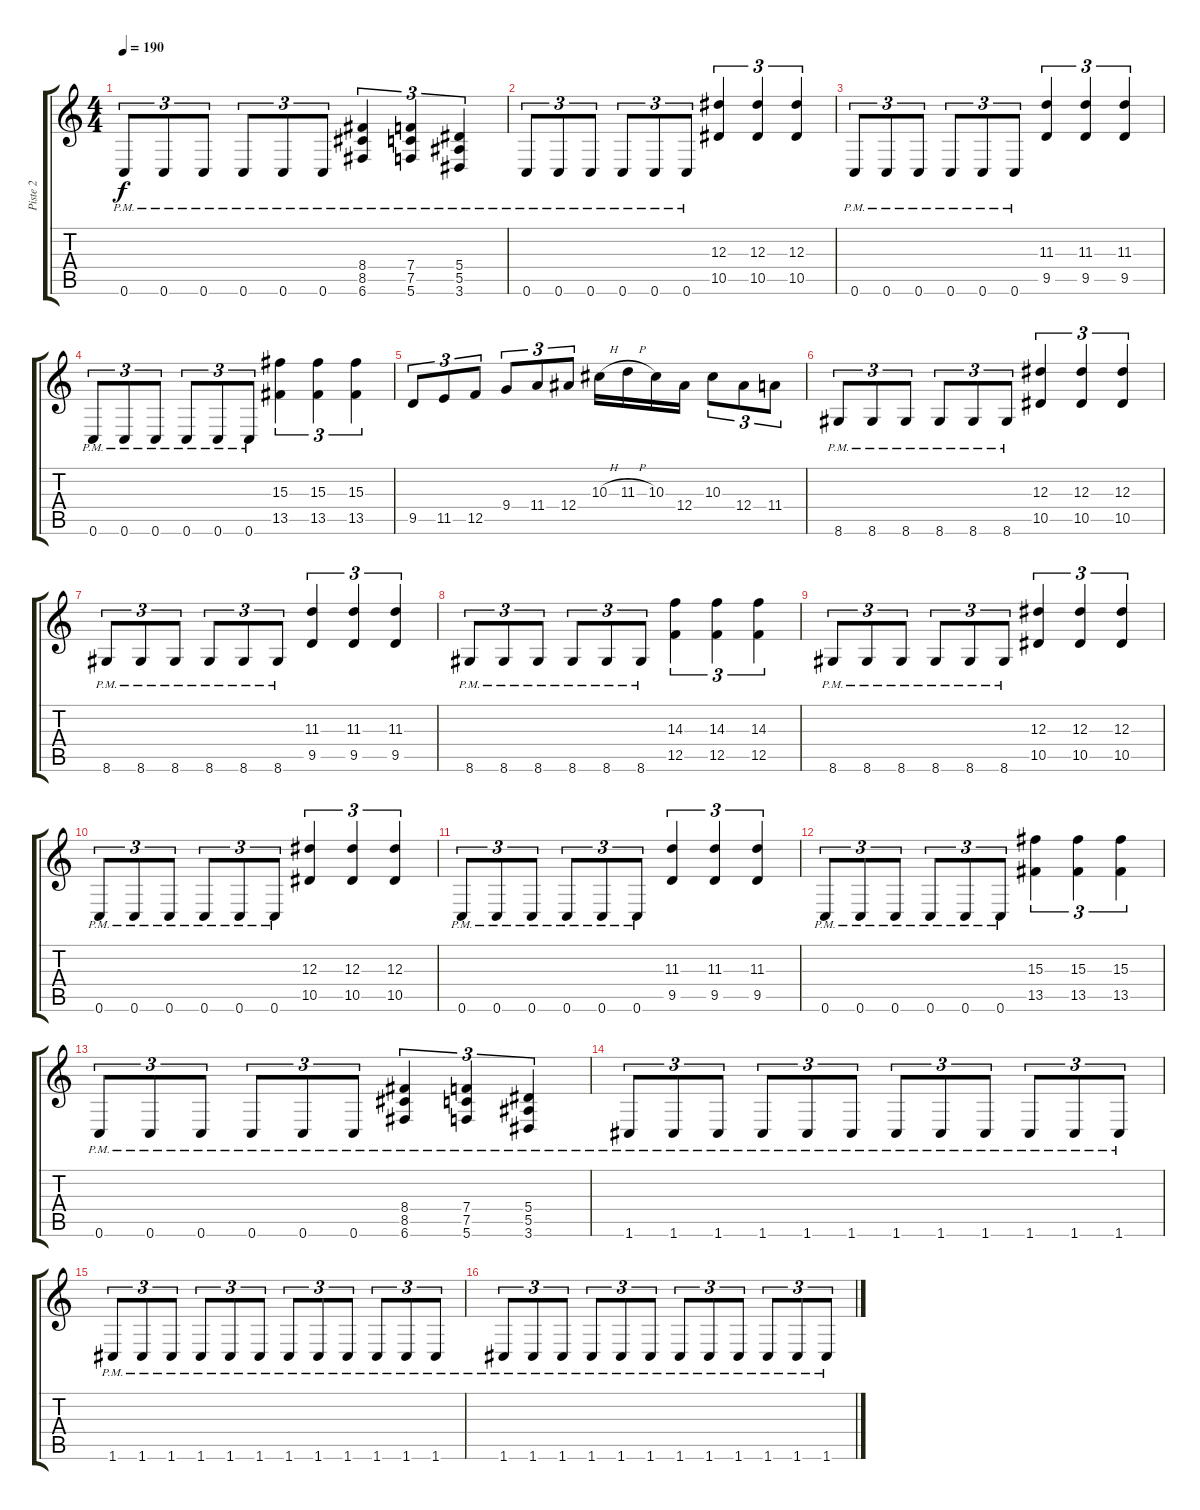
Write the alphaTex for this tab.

\track ("Piste 2" "Piste 2") {instrument distortionguitar}
\staff {score tabs}
\tuning (C4 G3 Eb3 Bb2 F2 C2) {hide}
\ts (4 4)
\tempo 190
\clef g2
\ks c
0.6{pm}.8{tu (3 2) dy f} 0.6{pm}.8{tu (3 2)} 0.6{pm}.8{tu (3 2)} 0.6{pm}.8{tu (3 2)} 0.6{pm}.8{tu (3 2)} 0.6{pm}.8{tu (3 2)} (8.4{pm} 8.5{pm} 6.6{pm}).4{tu (3 2)} (7.4{pm} 7.5{pm} 5.6{pm}).4{tu (3 2)} (5.4{pm} 5.5{pm} 3.6{pm}).4{tu (3 2)} |
0.6{pm}.8{tu (3 2)} 0.6{pm}.8{tu (3 2)} 0.6{pm}.8{tu (3 2)} 0.6{pm}.8{tu (3 2)} 0.6{pm}.8{tu (3 2)} 0.6{pm}.8{tu (3 2)} (12.3 10.5).4{tu (3 2)} (12.3 10.5).4{tu (3 2)} (12.3 10.5).4{tu (3 2)} |
0.6{pm}.8{tu (3 2)} 0.6{pm}.8{tu (3 2)} 0.6{pm}.8{tu (3 2)} 0.6{pm}.8{tu (3 2)} 0.6{pm}.8{tu (3 2)} 0.6{pm}.8{tu (3 2)} (11.3 9.5).4{tu (3 2)} (11.3 9.5).4{tu (3 2)} (11.3 9.5).4{tu (3 2)} |
0.6{pm}.8{tu (3 2)} 0.6{pm}.8{tu (3 2)} 0.6{pm}.8{tu (3 2)} 0.6{pm}.8{tu (3 2)} 0.6{pm}.8{tu (3 2)} 0.6{pm}.8{tu (3 2)} (15.3 13.5).4{tu (3 2)} (15.3 13.5).4{tu (3 2)} (15.3 13.5).4{tu (3 2)} |
9.5.8{tu (3 2)} 11.5.8{tu (3 2)} 12.5.8{tu (3 2)} 9.4.8{tu (3 2)} 11.4.8{tu (3 2)} 12.4.8{tu (3 2)} 10.3{h}.16 11.3{h}.16 10.3.16 12.4.16 10.3.8{tu (3 2)} 12.4.8{tu (3 2)} 11.4.8{tu (3 2)} |
8.6{pm}.8{tu (3 2)} 8.6{pm}.8{tu (3 2)} 8.6{pm}.8{tu (3 2)} 8.6{pm}.8{tu (3 2)} 8.6{pm}.8{tu (3 2)} 8.6{pm}.8{tu (3 2)} (12.3 10.5).4{tu (3 2)} (12.3 10.5).4{tu (3 2)} (12.3 10.5).4{tu (3 2)} |
8.6{pm}.8{tu (3 2)} 8.6{pm}.8{tu (3 2)} 8.6{pm}.8{tu (3 2)} 8.6{pm}.8{tu (3 2)} 8.6{pm}.8{tu (3 2)} 8.6{pm}.8{tu (3 2)} (11.3 9.5).4{tu (3 2)} (11.3 9.5).4{tu (3 2)} (11.3 9.5).4{tu (3 2)} |
8.6{pm}.8{tu (3 2)} 8.6{pm}.8{tu (3 2)} 8.6{pm}.8{tu (3 2)} 8.6{pm}.8{tu (3 2)} 8.6{pm}.8{tu (3 2)} 8.6{pm}.8{tu (3 2)} (14.3 12.5).4{tu (3 2)} (14.3 12.5).4{tu (3 2)} (14.3 12.5).4{tu (3 2)} |
8.6{pm}.8{tu (3 2)} 8.6{pm}.8{tu (3 2)} 8.6{pm}.8{tu (3 2)} 8.6{pm}.8{tu (3 2)} 8.6{pm}.8{tu (3 2)} 8.6{pm}.8{tu (3 2)} (12.3 10.5).4{tu (3 2)} (12.3 10.5).4{tu (3 2)} (12.3 10.5).4{tu (3 2)} |
0.6{pm}.8{tu (3 2)} 0.6{pm}.8{tu (3 2)} 0.6{pm}.8{tu (3 2)} 0.6{pm}.8{tu (3 2)} 0.6{pm}.8{tu (3 2)} 0.6{pm}.8{tu (3 2)} (12.3 10.5).4{tu (3 2)} (12.3 10.5).4{tu (3 2)} (12.3 10.5).4{tu (3 2)} |
0.6{pm}.8{tu (3 2)} 0.6{pm}.8{tu (3 2)} 0.6{pm}.8{tu (3 2)} 0.6{pm}.8{tu (3 2)} 0.6{pm}.8{tu (3 2)} 0.6{pm}.8{tu (3 2)} (11.3 9.5).4{tu (3 2)} (11.3 9.5).4{tu (3 2)} (11.3 9.5).4{tu (3 2)} |
0.6{pm}.8{tu (3 2)} 0.6{pm}.8{tu (3 2)} 0.6{pm}.8{tu (3 2)} 0.6{pm}.8{tu (3 2)} 0.6{pm}.8{tu (3 2)} 0.6{pm}.8{tu (3 2)} (15.3 13.5).4{tu (3 2)} (15.3 13.5).4{tu (3 2)} (15.3 13.5).4{tu (3 2)} |
0.6{pm}.8{tu (3 2)} 0.6{pm}.8{tu (3 2)} 0.6{pm}.8{tu (3 2)} 0.6{pm}.8{tu (3 2)} 0.6{pm}.8{tu (3 2)} 0.6{pm}.8{tu (3 2)} (8.4{pm} 8.5{pm} 6.6{pm}).4{tu (3 2)} (7.4{pm} 7.5{pm} 5.6{pm}).4{tu (3 2)} (5.4{pm} 5.5{pm} 3.6{pm}).4{tu (3 2)} |
1.6{pm}.8{tu (3 2)} 1.6{pm}.8{tu (3 2)} 1.6{pm}.8{tu (3 2)} 1.6{pm}.8{tu (3 2)} 1.6{pm}.8{tu (3 2)} 1.6{pm}.8{tu (3 2)} 1.6{pm}.8{tu (3 2)} 1.6{pm}.8{tu (3 2)} 1.6{pm}.8{tu (3 2)} 1.6{pm}.8{tu (3 2)} 1.6{pm}.8{tu (3 2)} 1.6{pm}.8{tu (3 2)} |
1.6{pm}.8{tu (3 2)} 1.6{pm}.8{tu (3 2)} 1.6{pm}.8{tu (3 2)} 1.6{pm}.8{tu (3 2)} 1.6{pm}.8{tu (3 2)} 1.6{pm}.8{tu (3 2)} 1.6{pm}.8{tu (3 2)} 1.6{pm}.8{tu (3 2)} 1.6{pm}.8{tu (3 2)} 1.6{pm}.8{tu (3 2)} 1.6{pm}.8{tu (3 2)} 1.6{pm}.8{tu (3 2)} |
1.6{pm}.8{tu (3 2)} 1.6{pm}.8{tu (3 2)} 1.6{pm}.8{tu (3 2)} 1.6{pm}.8{tu (3 2)} 1.6{pm}.8{tu (3 2)} 1.6{pm}.8{tu (3 2)} 1.6{pm}.8{tu (3 2)} 1.6{pm}.8{tu (3 2)} 1.6{pm}.8{tu (3 2)} 1.6{pm}.8{tu (3 2)} 1.6{pm}.8{tu (3 2)} 1.6{pm}.8{tu (3 2)}
